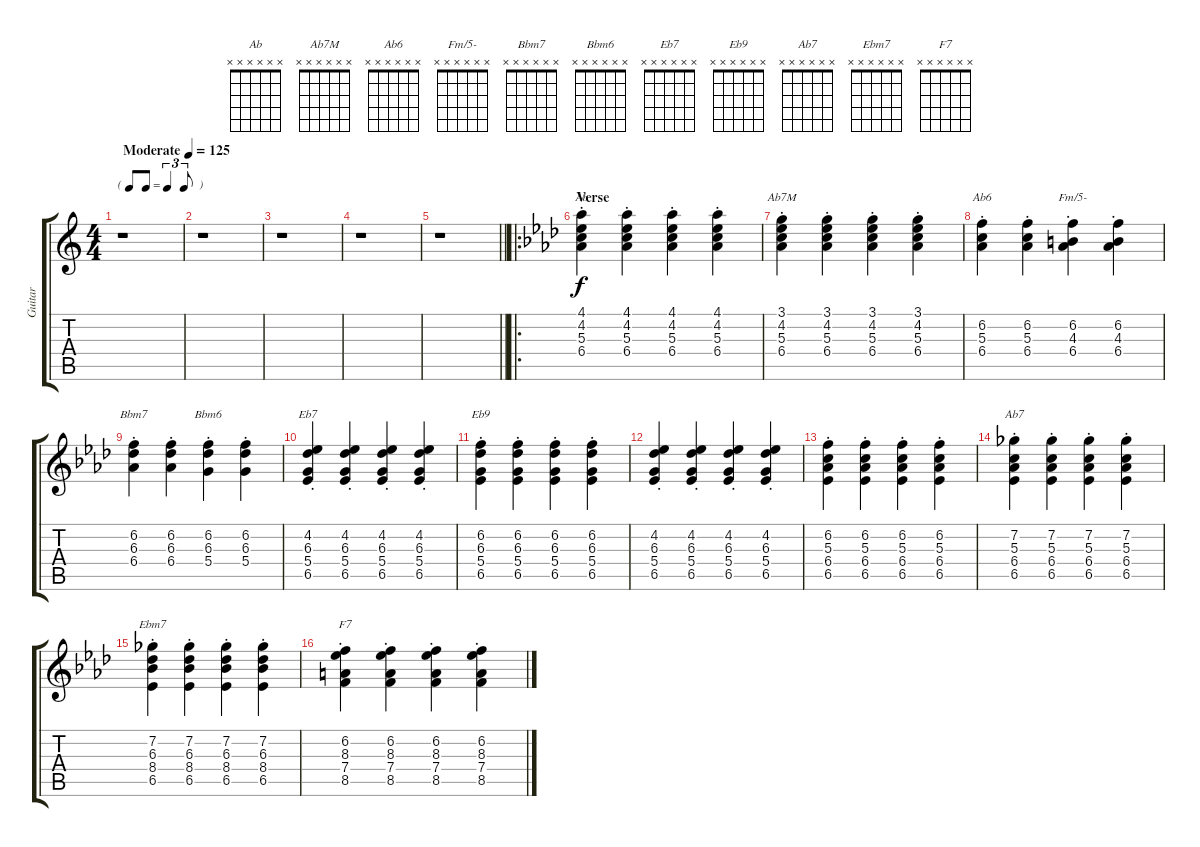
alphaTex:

\track ("Guitar" "Guitar") {instrument electricguitarjazz}
\staff {score tabs}
\tuning (E4 B3 G3 D3 A2 E2) {hide}
\chord ("Ab" x x x x x x)
\chord ("Ab7M" x x x x x x)
\chord ("Ab6" x x x x x x)
\chord ("Fm/5-" x x x x x x)
\chord ("Bbm7" x x x x x x)
\chord ("Bbm6" x x x x x x)
\chord ("Eb7" x x x x x x)
\chord ("Eb9" x x x x x x)
\chord ("Ab7" x x x x x x)
\chord ("Ebm7" x x x x x x)
\chord ("F7" x x x x x x)
\ts (4 4)
\tf triplet8th
\tempo (125 "Moderate")
\clef g2
\ks c
r.1{dy f instrument electricguitarjazz} |
r.1 |
r.1 |
r.1 |
\barLineRight lightlight
r.1 |
\ro
\section ("" "Verse")
\ks ab
(4.1{st} 4.2{st} 5.3{st} 6.4{st}).4{ch "Ab"} (4.1{st} 4.2{st} 5.3{st} 6.4{st}).4 (4.1{st} 4.2{st} 5.3{st} 6.4{st}).4 (4.1{st} 4.2{st} 5.3{st} 6.4{st}).4 |
(3.1{st} 4.2{st} 5.3{st} 6.4{st}).4{ch "Ab7M"} (3.1{st} 4.2{st} 5.3{st} 6.4{st}).4 (3.1{st} 4.2{st} 5.3{st} 6.4{st}).4 (3.1{st} 4.2{st} 5.3{st} 6.4{st}).4 |
(6.2{st} 5.3{st} 6.4{st}).4{ch "Ab6"} (6.2{st} 5.3{st} 6.4{st}).4 (6.2{st} 4.3{st} 6.4{st}).4{ch "Fm/5-"} (6.2{st} 4.3{st} 6.4{st}).4 |
(6.2{st} 6.3{st} 6.4{st}).4{ch "Bbm7"} (6.2{st} 6.3{st} 6.4{st}).4 (6.2{st} 6.3{st} 5.4{st}).4{ch "Bbm6"} (6.2{st} 6.3{st} 5.4{st}).4 |
(4.2{st} 6.3{st} 5.4{st} 6.5{st}).4{ch "Eb7"} (4.2{st} 6.3{st} 5.4{st} 6.5{st}).4 (4.2{st} 6.3{st} 5.4{st} 6.5{st}).4 (4.2{st} 6.3{st} 5.4{st} 6.5{st}).4 |
(6.2{st} 6.3{st} 5.4{st} 6.5{st}).4{ch "Eb9"} (6.2{st} 6.3{st} 5.4{st} 6.5{st}).4 (6.2{st} 6.3{st} 5.4{st} 6.5{st}).4 (6.2{st} 6.3{st} 5.4{st} 6.5{st}).4 |
(4.2{st} 6.3{st} 5.4{st} 6.5{st}).4 (4.2{st} 6.3{st} 5.4{st} 6.5{st}).4 (4.2{st} 6.3{st} 5.4{st} 6.5{st}).4 (4.2{st} 6.3{st} 5.4{st} 6.5{st}).4 |
(6.2{st} 5.3{st} 6.4{st} 6.5{st}).4 (6.2{st} 5.3{st} 6.4{st} 6.5{st}).4 (6.2{st} 5.3{st} 6.4{st} 6.5{st}).4 (6.2{st} 5.3{st} 6.4{st} 6.5{st}).4 |
(7.2{st} 5.3{st} 6.4{st} 6.5{st}).4{ch "Ab7"} (7.2{st} 5.3{st} 6.4{st} 6.5{st}).4 (7.2{st} 5.3{st} 6.4{st} 6.5{st}).4 (7.2{st} 5.3{st} 6.4{st} 6.5{st}).4 |
(7.2{st} 6.3{st} 8.4{st} 6.5{st}).4{ch "Ebm7"} (7.2{st} 6.3{st} 8.4{st} 6.5{st}).4 (7.2{st} 6.3{st} 8.4{st} 6.5{st}).4 (7.2{st} 6.3{st} 8.4{st} 6.5{st}).4 |
(6.2{st} 8.3{st} 7.4{st} 8.5{st}).4{ch "F7"} (6.2{st} 8.3{st} 7.4{st} 8.5{st}).4 (6.2{st} 8.3{st} 7.4{st} 8.5{st}).4 (6.2{st} 8.3{st} 7.4{st} 8.5{st}).4
